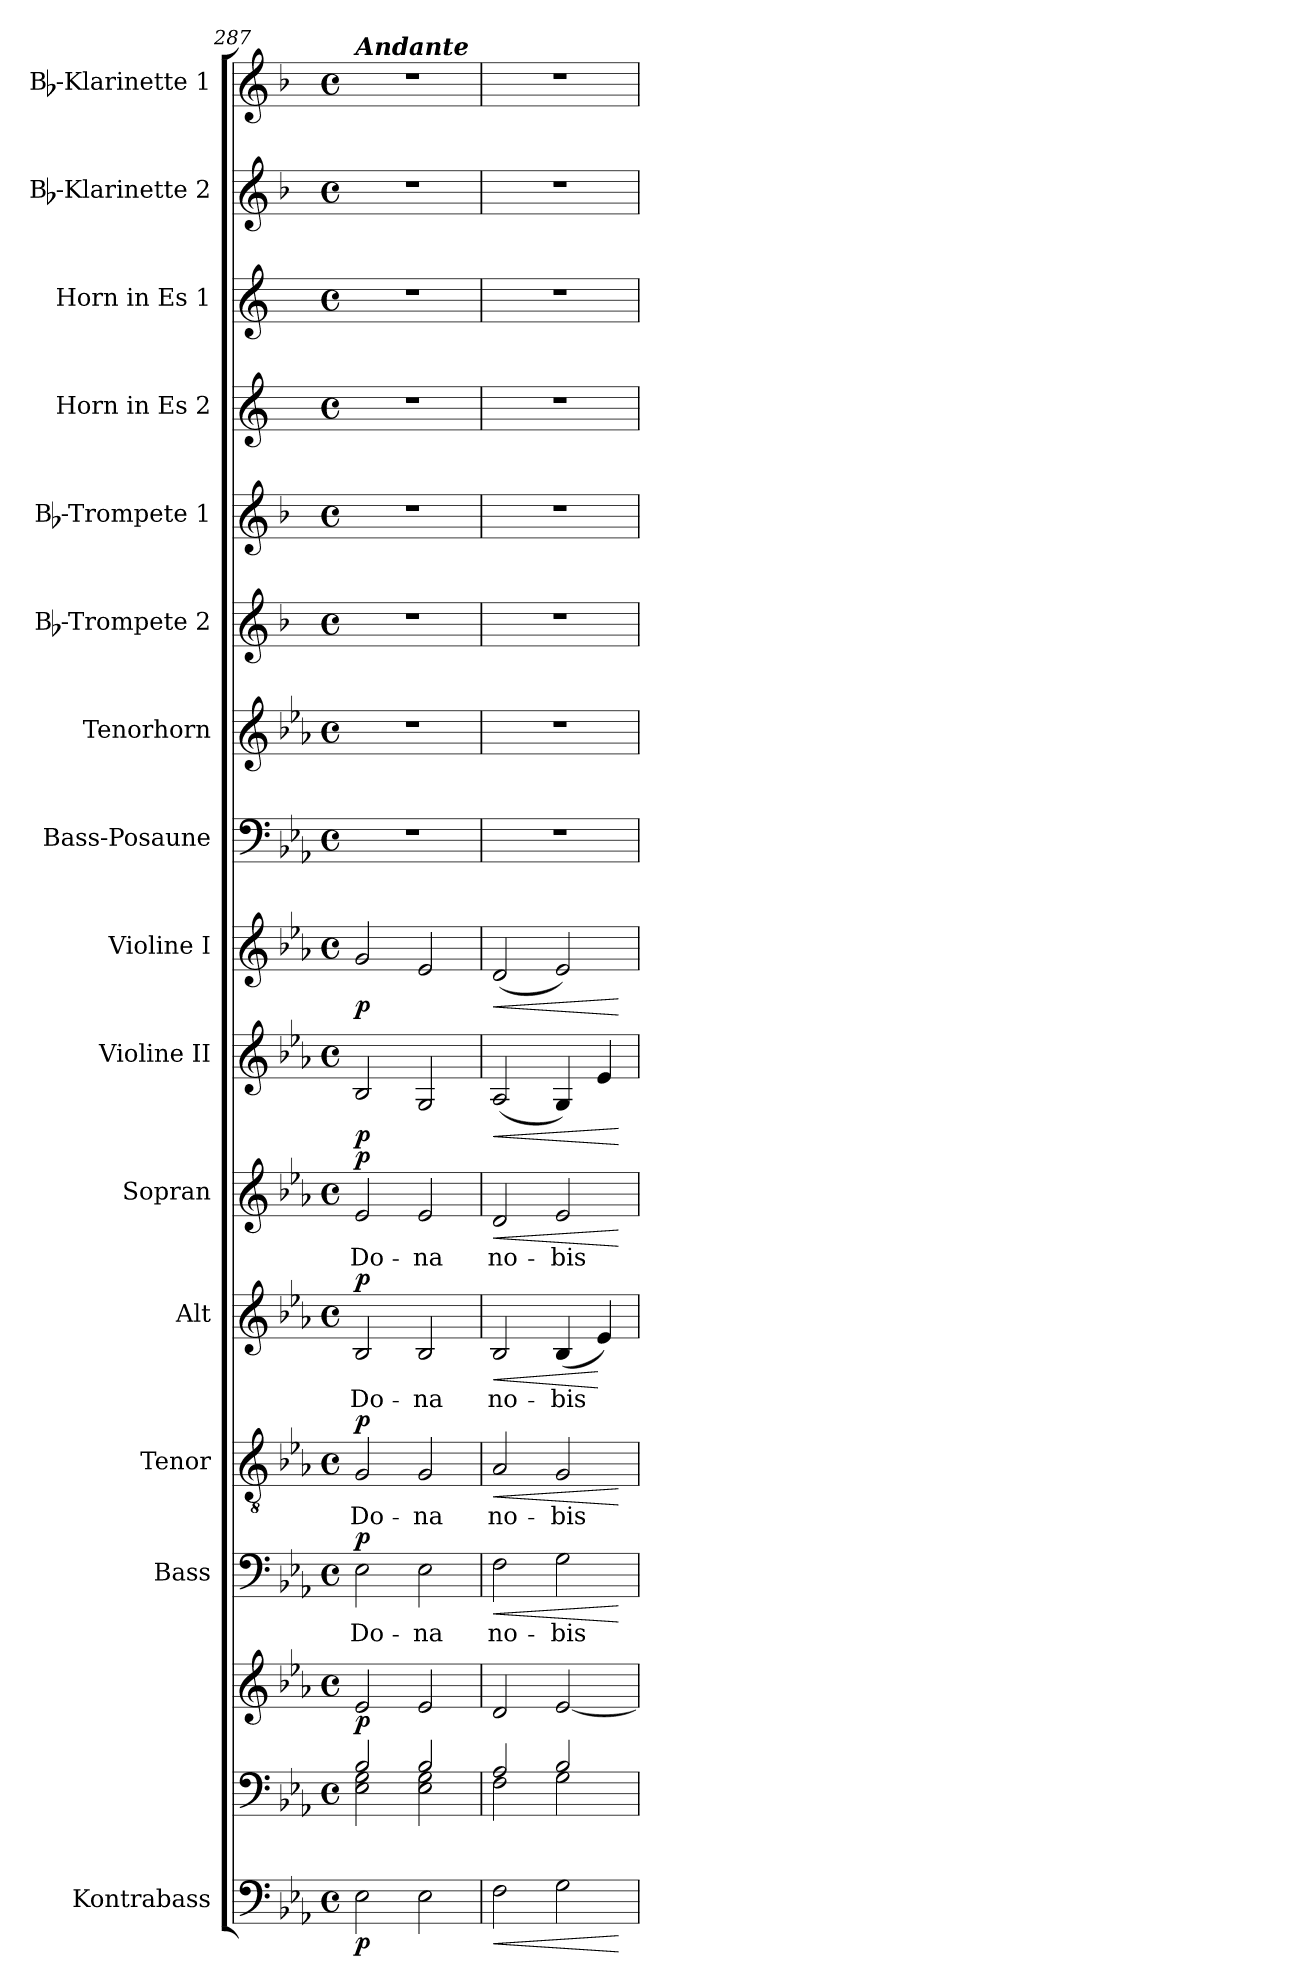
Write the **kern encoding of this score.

**kern	**dynam	**kern	**kern	**dynam	**kern	**text	**dynam	**kern	**text	**dynam	**kern	**text	**dynam	**kern	**text	**dynam	**kern	**dynam	**kern	**dynam	**kern	**kern	**kern	**kern	**kern	**kern	**kern	**kern
*part16	*part16	*part15	*part15	*part15	*part14	*part14	*part14	*part13	*part13	*part13	*part12	*part12	*part12	*part11	*part11	*part11	*part10	*part10	*part9	*part9	*part8	*part7	*part6	*part5	*part4	*part3	*part2	*part1
*staff17	*staff17	*staff16	*staff15	*staff15/16	*staff14	*staff14	*staff14	*staff13	*staff13	*staff13	*staff12	*staff12	*staff12	*staff11	*staff11	*staff11	*staff10	*staff10	*staff9	*staff9	*staff8	*staff7	*staff6	*staff5	*staff4	*staff3	*staff2	*staff1
*I"Kontrabass	*	*	*	*	*I"Bass	*	*	*I"Tenor	*	*	*I"Alt	*	*	*I"Sopran	*	*	*I"Violine II	*	*I"Violine I	*	*I"Bass-Posaune	*I"Tenorhorn	*I"Bb-Trompete 2	*I"Bb-Trompete 1	*I"Horn in Es 2	*I"Horn in Es 1	*I"Bb-Klarinette 2	*I"Bb-Klarinette 1
*I'Kb.	*	*	*	*	*I'B.	*	*	*I'T.	*	*	*I'A.	*	*	*I'S.	*	*	*I'Vl. II	*	*I'Vl. I	*	*I'B. Pos.	*I'T. Hrn.	*I'Bb Trp. 2	*I'Bb Trp. 1	*	*	*I'Bb Kl. 2	*I'Bb Kl. 1
*clefF4	*	*clefF4	*clefG2	*	*clefF4	*	*	*clefGv2	*	*	*clefG2	*	*	*clefG2	*	*	*clefG2	*	*clefG2	*	*clefF4	*clefG2	*clefG2	*clefG2	*clefG2	*clefG2	*clefG2	*clefG2
*ITrd7c12	*	*	*	*	*	*	*	*	*	*	*	*	*	*	*	*	*	*	*	*	*	*ITrd8c14	*ITrd1c2	*ITrd1c2	*ITrd5c9	*ITrd5c9	*ITrd1c2	*ITrd1c2
*k[b-e-a-]	*	*k[b-e-a-]	*k[b-e-a-]	*	*k[b-e-a-]	*	*	*k[b-e-a-]	*	*	*k[b-e-a-]	*	*	*k[b-e-a-]	*	*	*k[b-e-a-]	*	*k[b-e-a-]	*	*k[b-e-a-]	*k[b-e-a-]	*k[b-e-a-]	*k[b-e-a-]	*k[b-e-a-]	*k[b-e-a-]	*k[b-e-a-]	*k[b-e-a-]
*E-:	*	*E-:	*E-:	*	*E-:	*	*	*E-:	*	*	*E-:	*	*	*E-:	*	*	*E-:	*	*E-:	*	*E-:	*E-:	*E-:	*E-:	*E-:	*E-:	*E-:	*E-:
*M4/4	*	*M4/4	*M4/4	*	*M4/4	*	*	*M4/4	*	*	*M4/4	*	*	*M4/4	*	*	*M4/4	*	*M4/4	*	*M4/4	*M4/4	*M4/4	*M4/4	*M4/4	*M4/4	*M4/4	*M4/4
*met(c)	*	*met(c)	*met(c)	*	*met(c)	*	*	*met(c)	*	*	*met(c)	*	*	*met(c)	*	*	*met(c)	*	*met(c)	*	*met(c)	*met(c)	*met(c)	*met(c)	*met(c)	*met(c)	*met(c)	*met(c)
=287	=287	=287	=287	=287	=287	=287	=287	=287	=287	=287	=287	=287	=287	=287	=287	=287	=287	=287	=287	=287	=287	=287	=287	=287	=287	=287	=287	=287
*	*	*^	*	*	*	*	*	*	*	*	*	*	*	*	*	*	*	*	*	*	*	*	*	*	*	*	*	*
!	!	!	!	!	!	!	!	!	!	!	!	!	!	!	!	!	!	!	!	!	!	!	!	!	!	!	!	!	!LO:TX:a:Bi:t=Andante
!	!LO:DY:b	!	!	!	!LO:DY:b	!	!LO:LY:b	!LO:DY:a	!	!LO:LY:b	!LO:DY:a	!	!LO:LY:b	!LO:DY:a	!	!LO:LY:b	!LO:DY:a	!	!LO:DY:b	!	!LO:DY:b	!	!	!	!	!	!	!	!
2EE-\	p	2B-/	2E-\ 2G\	2e-/	p	2E-\	Do-	p	2G/	Do-	p	2B-/	Do-	p	2e-/	Do-	p	2B-/	p	2g/	p	1r	1r	1r	1r	1r	1r	1r	1r
!	!	!	!	!	!	!	!LO:LY:b	!	!	!LO:LY:b	!	!	!LO:LY:b	!	!	!LO:LY:b	!	!	!	!	!	!	!	!	!	!	!	!	!
2EE-\	.	2B-/	2E-\ 2G\	2e-/	.	2E-\	-na	.	2G/	-na	.	2B-/	-na	.	2e-/	-na	.	2G/	.	2e-/	.	.	.	.	.	.	.	.	.
=288	=288	=288	=288	=288	=288	=288	=288	=288	=288	=288	=288	=288	=288	=288	=288	=288	=288	=288	=288	=288	=288	=288	=288	=288	=288	=288	=288	=288	=288
!	!LO:HP:b	!	!	!	!	!	!LO:LY:b	!LO:HP:b	!	!LO:LY:b	!LO:HP:b	!	!LO:LY:b	!LO:HP:b	!	!LO:LY:b	!LO:HP:b	!	!LO:HP:b	!	!LO:HP:b	!	!	!	!	!	!	!	!
2FF\	<	2A-/	2F\	2d/	.	2F\	no-	<	2A-/	no-	<	2B-/	no-	<	2d/	no-	<	(<2A-/	<	(<2d/	<	1r	1r	1r	1r	1r	1r	1r	1r
!	!	!	!	!	!	!	!LO:LY:b	!	!	!LO:LY:b	!	!	!LO:LY:b	!	!	!LO:LY:b	!	!	!	!	!	!	!	!	!	!	!	!	!
2GG\	.	2B-/	2G\	[2e-/	.	2G\	-bis	.	2G/	-bis	.	(<4B-/	-bis	.	2e-/	-bis	.	4G/)	.	2e-/)	.	.	.	.	.	.	.	.	.
.	.	.	.	.	.	.	.	.	.	.	.	4e-/)	.	[	.	.	.	4e-/	.	.	.	.	.	.	.	.	.	.	.
*	*	*v	*v	*	*	*	*	*	*	*	*	*	*	*	*	*	*	*	*	*	*	*	*	*	*	*	*	*	*
.	[	.	.	.	.	.	[	.	.	[	.	.	.	.	.	[	.	[	.	[	.	.	.	.	.	.	.	.
=	=	=	=	=	=	=	=	=	=	=	=	=	=	=	=	=	=	=	=	=	=	=	=	=	=	=	=	=
*-	*-	*-	*-	*-	*-	*-	*-	*-	*-	*-	*-	*-	*-	*-	*-	*-	*-	*-	*-	*-	*-	*-	*-	*-	*-	*-	*-	*-
